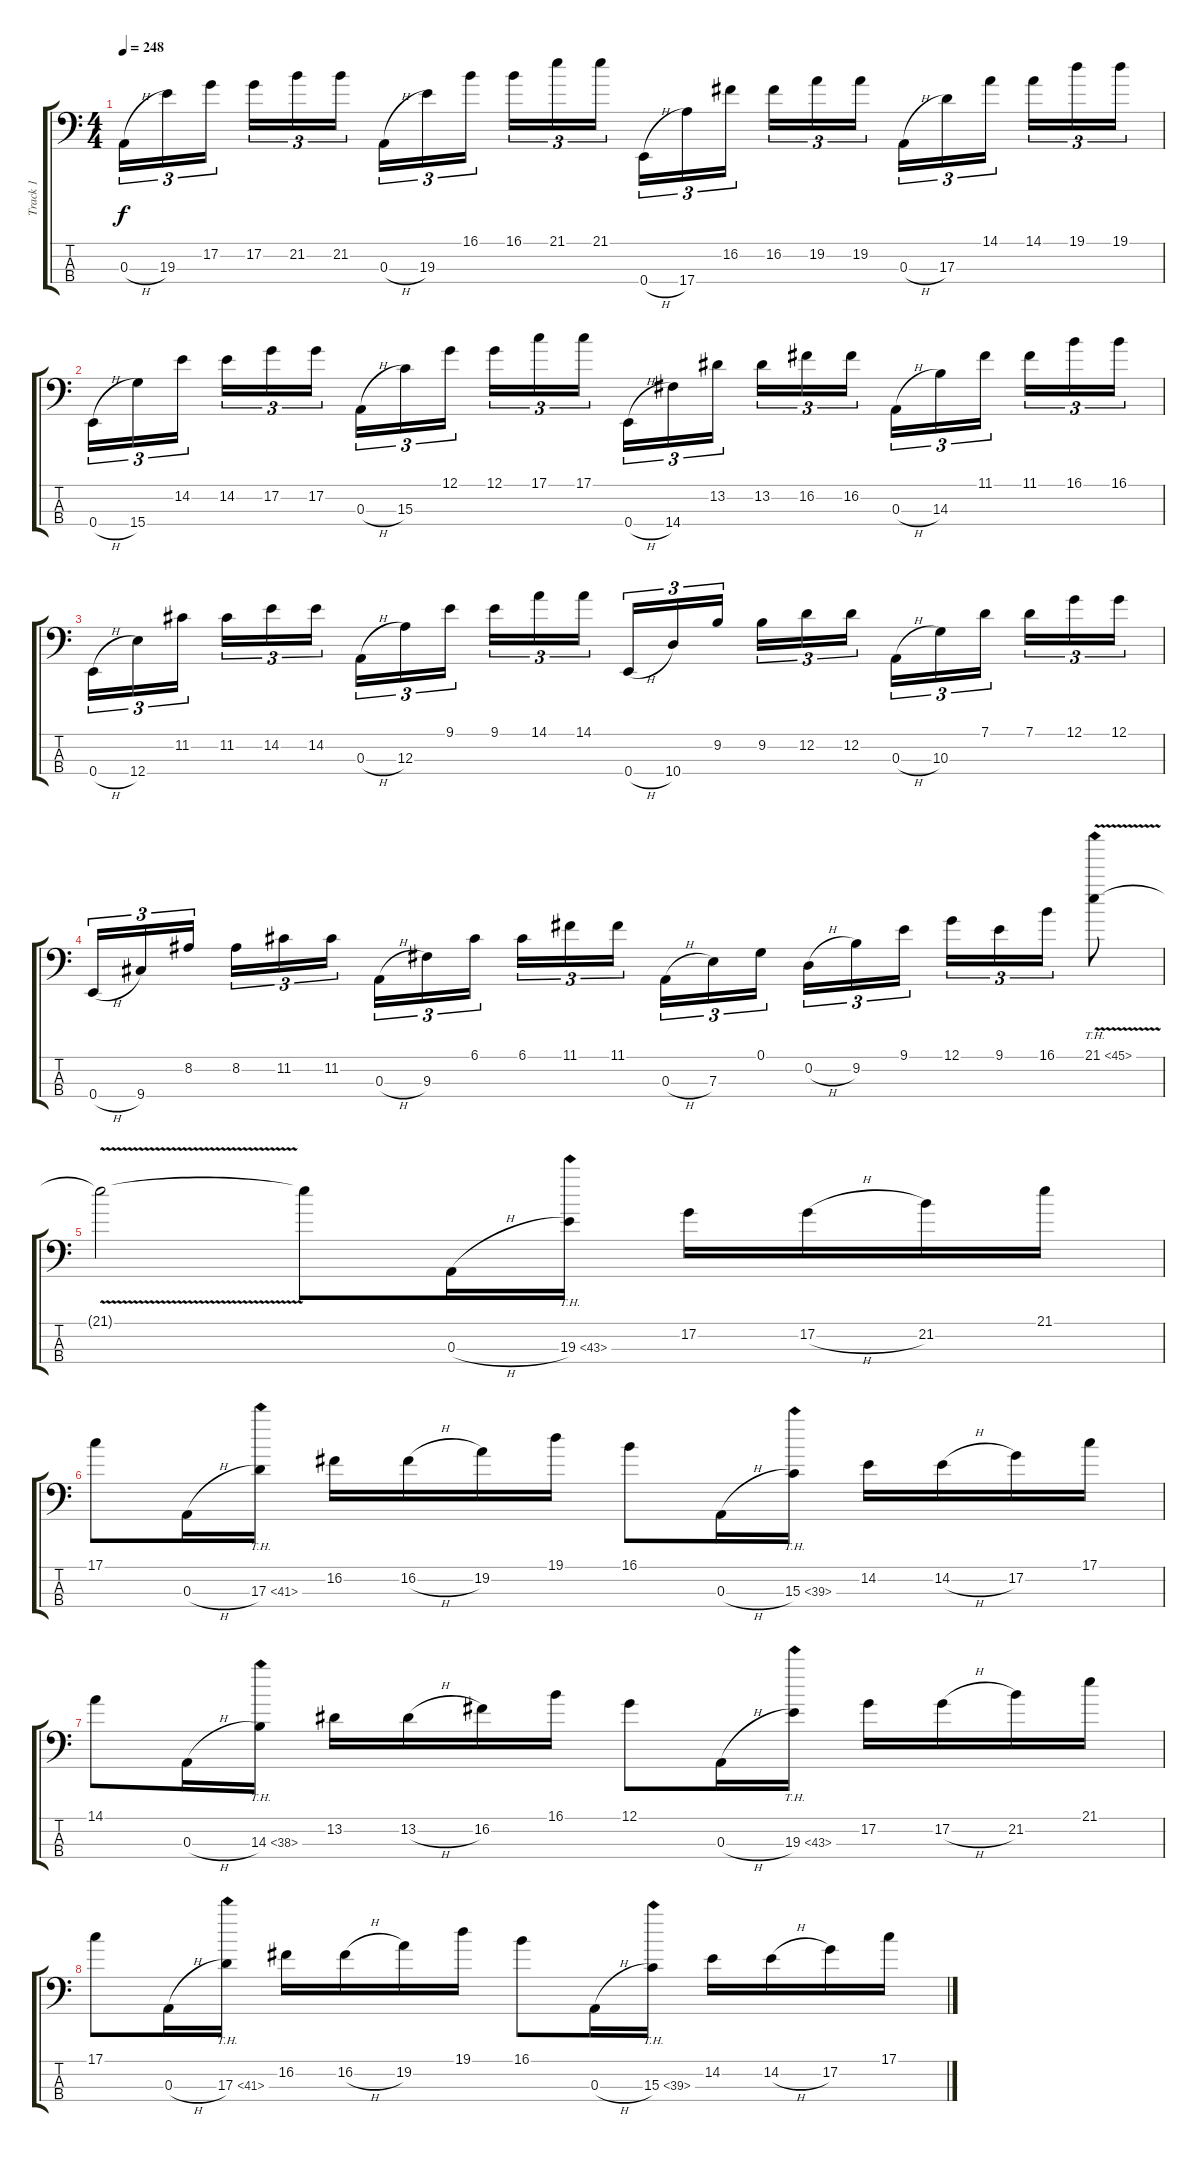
\track ("Track 1" "Track 1") {instrument slapbass2}
\staff {score tabs}
\tuning (G2 D2 A1 E1) {hide}
\ts (4 4)
\tempo 248
\clef f4
\ks c
0.3{h}.16{tu (3 2) dy f} 19.3.16{tu (3 2)} 17.2.16{tu (3 2) beam splitsecondary} 17.2.16{tu (3 2)} 21.2.16{tu (3 2)} 21.2.16{tu (3 2)} 0.3{h}.16{tu (3 2)} 19.3.16{tu (3 2)} 16.1.16{tu (3 2) beam splitsecondary} 16.1.16{tu (3 2)} 21.1.16{tu (3 2)} 21.1.16{tu (3 2)} 0.4{h}.16{tu (3 2)} 17.4.16{tu (3 2)} 16.2.16{tu (3 2) beam splitsecondary} 16.2.16{tu (3 2)} 19.2.16{tu (3 2)} 19.2.16{tu (3 2)} 0.3{h}.16{tu (3 2)} 17.3.16{tu (3 2)} 14.1.16{tu (3 2) beam splitsecondary} 14.1.16{tu (3 2)} 19.1.16{tu (3 2)} 19.1.16{tu (3 2)} |
0.4{h}.16{tu (3 2)} 15.4.16{tu (3 2)} 14.2.16{tu (3 2) beam splitsecondary} 14.2.16{tu (3 2)} 17.2.16{tu (3 2)} 17.2.16{tu (3 2)} 0.3{h}.16{tu (3 2)} 15.3.16{tu (3 2)} 12.1.16{tu (3 2) beam splitsecondary} 12.1.16{tu (3 2)} 17.1.16{tu (3 2)} 17.1.16{tu (3 2)} 0.4{h}.16{tu (3 2)} 14.4.16{tu (3 2)} 13.2.16{tu (3 2) beam splitsecondary} 13.2.16{tu (3 2)} 16.2.16{tu (3 2)} 16.2.16{tu (3 2)} 0.3{h}.16{tu (3 2)} 14.3.16{tu (3 2)} 11.1.16{tu (3 2) beam splitsecondary} 11.1.16{tu (3 2)} 16.1.16{tu (3 2)} 16.1.16{tu (3 2)} |
0.4{h}.16{tu (3 2)} 12.4.16{tu (3 2)} 11.2.16{tu (3 2) beam splitsecondary} 11.2.16{tu (3 2)} 14.2.16{tu (3 2)} 14.2.16{tu (3 2)} 0.3{h}.16{tu (3 2)} 12.3.16{tu (3 2)} 9.1.16{tu (3 2) beam splitsecondary} 9.1.16{tu (3 2)} 14.1.16{tu (3 2)} 14.1.16{tu (3 2)} 0.4{h}.16{tu (3 2)} 10.4.16{tu (3 2)} 9.2.16{tu (3 2) beam splitsecondary} 9.2.16{tu (3 2)} 12.2.16{tu (3 2)} 12.2.16{tu (3 2)} 0.3{h}.16{tu (3 2)} 10.3.16{tu (3 2)} 7.1.16{tu (3 2) beam splitsecondary} 7.1.16{tu (3 2)} 12.1.16{tu (3 2)} 12.1.16{tu (3 2)} |
0.4{h}.16{tu (3 2)} 9.4.16{tu (3 2)} 8.2.16{tu (3 2) beam splitsecondary} 8.2.16{tu (3 2)} 11.2.16{tu (3 2)} 11.2.16{tu (3 2)} 0.3{h}.16{tu (3 2)} 9.3.16{tu (3 2)} 6.1.16{tu (3 2) beam splitsecondary} 6.1.16{tu (3 2)} 11.1.16{tu (3 2)} 11.1.16{tu (3 2)} 0.3{h}.16{tu (3 2)} 7.3.16{tu (3 2)} 0.1.16{tu (3 2) beam splitsecondary} 0.2{h}.16{tu (3 2)} 9.2.16{tu (3 2)} 9.1.16{tu (3 2)} 12.1.16{tu (3 2)} 9.1.16{tu (3 2)} 16.1.16{tu (3 2)} 21.1{th 24 v}.8 |
21.1{t}.2 21.1{t}.8 0.3{h}.16 19.3{th 24}.16 17.2.16 17.2{h}.16 21.2.16 21.1.16 |
17.1.8 0.3{h}.16 17.3{th 24}.16 16.2.16 16.2{h}.16 19.2.16 19.1.16 16.1.8 0.3{h}.16 15.3{th 24}.16 14.2.16 14.2{h}.16 17.2.16 17.1.16 |
14.1.8 0.3{h}.16 14.3{th 24}.16 13.2.16 13.2{h}.16 16.2.16 16.1.16 12.1.8 0.3{h}.16 19.3{th 24}.16 17.2.16 17.2{h}.16 21.2.16 21.1.16 |
17.1.8 0.3{h}.16 17.3{th 24}.16 16.2.16 16.2{h}.16 19.2.16 19.1.16 16.1.8 0.3{h}.16 15.3{th 24}.16 14.2.16 14.2{h}.16 17.2.16 17.1.16
